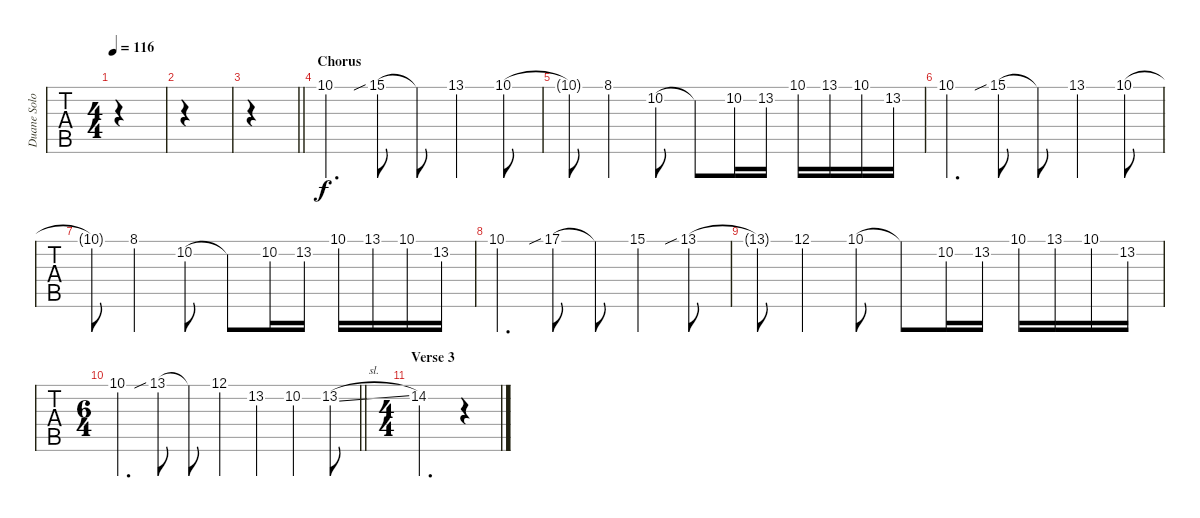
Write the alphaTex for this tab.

\track ("Duane Solo (Tr. 4A)" "Duane Solo") {instrument overdrivenguitar}
\staff {tabs}
\tuning (E4 B3 G3 D3 A2 E2) {hide}
\ts (4 4)
\tempo 116
\clef g2
\ks c
|
|
\barLineRight lightlight
|
\section ("" "Chorus")
10.1.4{d} 15.1{sib}.8 15.1{t}.8 13.1.4 10.1.8 |
10.1{t}.8 8.1.4 10.2.8 10.2{t}.8 10.2.16 13.2.16 10.1.16 13.1.16 10.1.16 13.2.16 |
10.1.4{d} 15.1{sib}.8 15.1{t}.8 13.1.4 10.1.8 |
10.1{t}.8 8.1.4 10.2.8 10.2{t}.8 10.2.16 13.2.16 10.1.16 13.1.16 10.1.16 13.2.16 |
10.1.4{d} 17.1{sib}.8 17.1{t}.8 15.1.4 13.1{sib}.8 |
13.1{t}.8 12.1.4 10.1.8 10.1{t}.8 10.2.16 13.2.16 10.1.16 13.1.16 10.1.16 13.2.16 |
\ts (6 4)
\barLineRight lightlight
10.1.4{d} 13.1{sib}.8 13.1{t}.8 12.1.4 13.2.4 10.2.4 13.2{sl}.8 |
\ts (4 4)
\section ("" "Verse 3")
14.2.2{d} r.4
